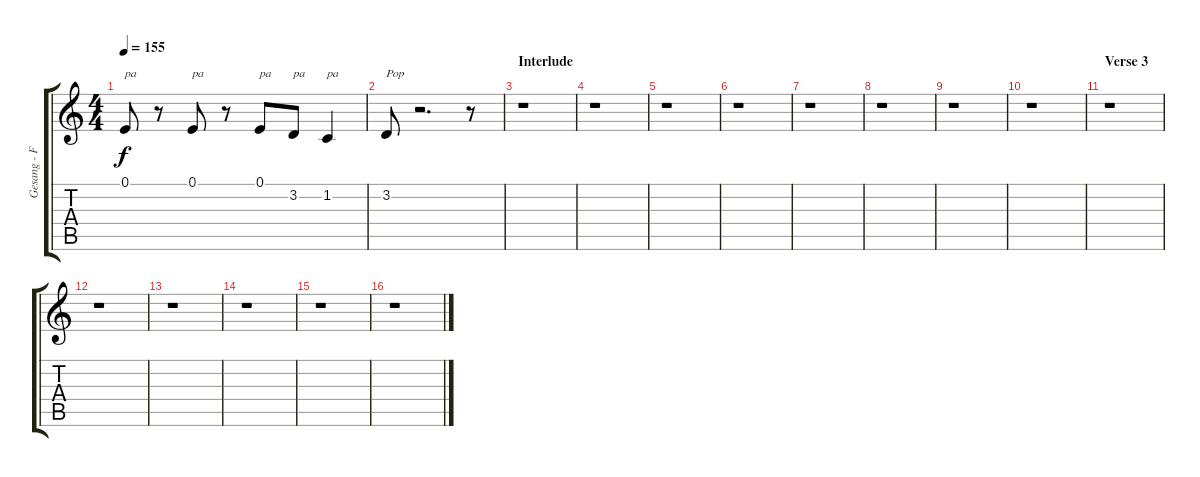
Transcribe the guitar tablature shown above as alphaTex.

\track ("Gesang - Farin Urlaub" "Gesang - F") {instrument sopranosax}
\staff {score tabs}
\tuning (E4 B3 G3 D3 A2 E2) {hide}
\ts (4 4)
\tempo 155
\clef g2
\ks c
0.1.8{txt "pa" dy f} r.8 0.1.8{txt "pa"} r.8 0.1.8{txt "pa"} 3.2.8{txt "pa"} 1.2.4{txt "pa"} |
3.2.8{txt "Pop"} r.2{d} r.8 |
\section ("" "Interlude")
r.1 |
r.1 |
r.1 |
r.1 |
r.1 |
r.1 |
r.1 |
r.1 |
\section ("" "Verse 3")
r.1 |
r.1 |
r.1 |
r.1 |
r.1 |
r.1
